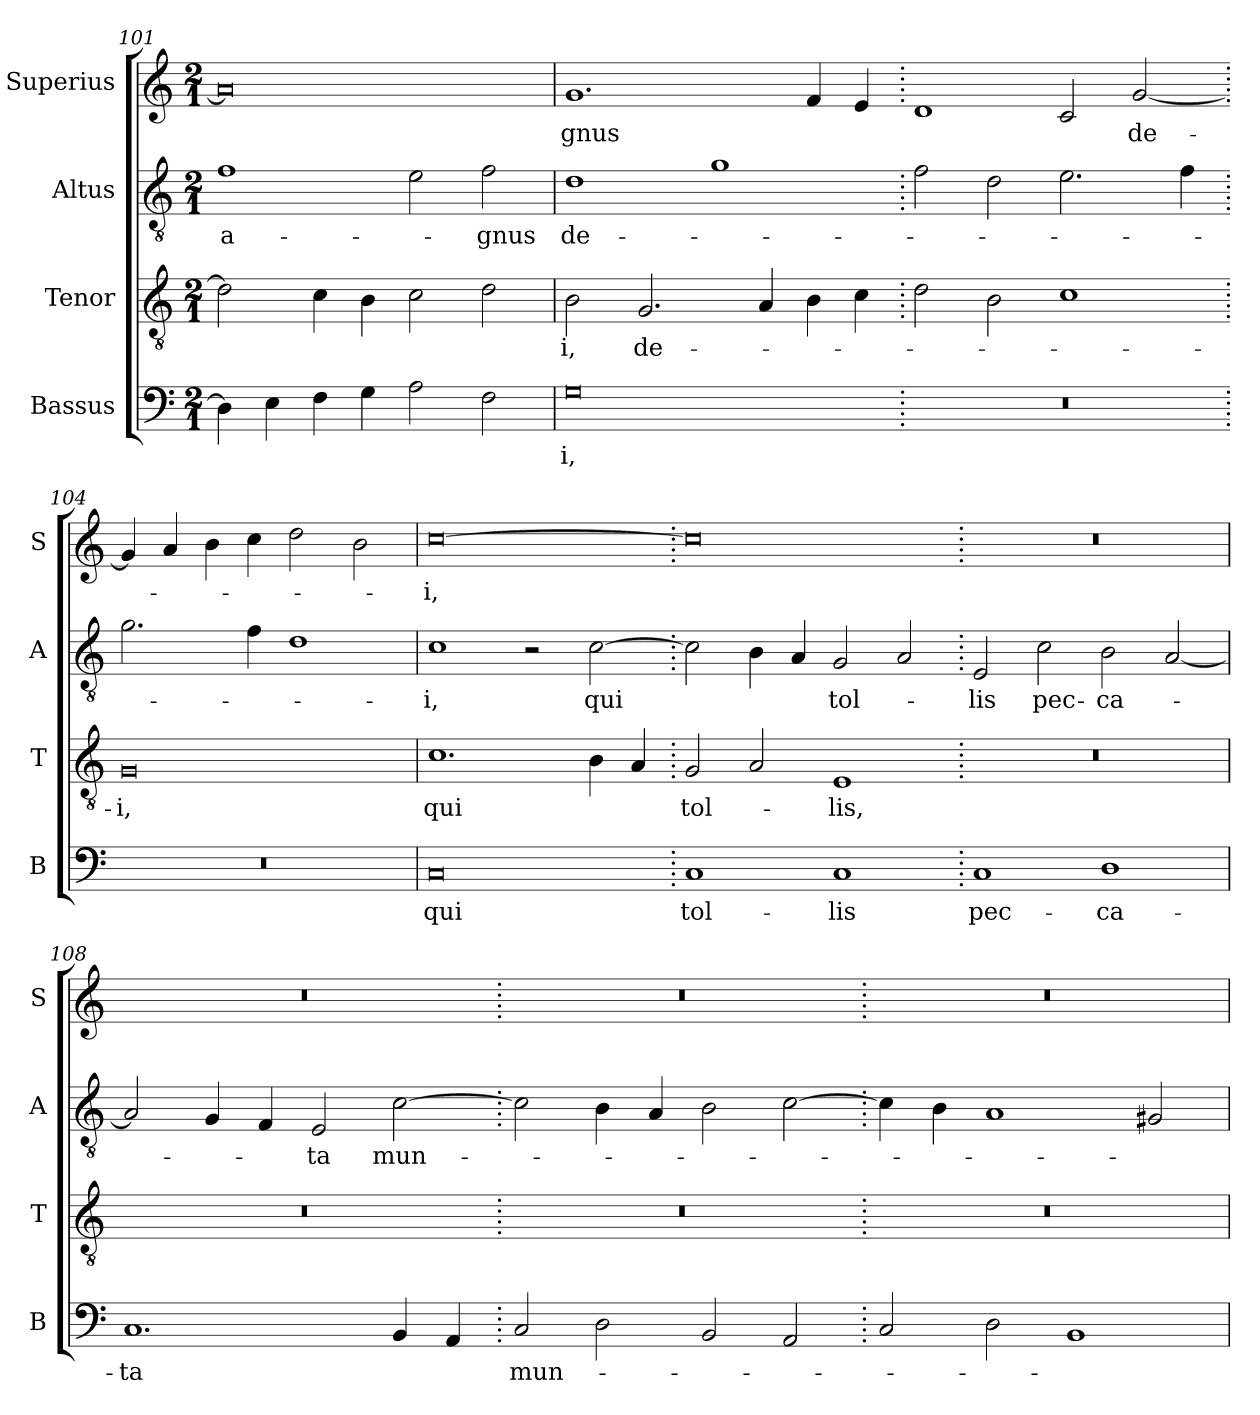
**kern	**text	**kern	**text	**kern	**text	**kern	**text
*part4	*part4	*part3	*part3	*part2	*part2	*part1	*part1
*staff4	*staff4	*staff3	*staff3	*staff2	*staff2	*staff1	*staff1
*I"Bassus	*	*I"Tenor	*	*I"Altus	*	*I"Superius	*
*I'B	*	*I'T	*	*I'A	*	*I'S	*
*clefF4	*	*clefGv2	*	*clefGv2	*	*clefG2	*
*k[]	*	*k[]	*	*k[]	*	*k[]	*
*M2/1	*	*M2/1	*	*M2/1	*	*M2/1	*
=101	=101	=101	=101	=101	=101	=101	=101
4D\]	.	2d\]	.	1f	a-	0a]	.
4E\	.	.	.	.	.	.	.
4F\	.	4c\	.	.	.	.	.
4G\	.	4B\	.	.	.	.	.
2A\	.	2c\	.	2e\	.	.	.
2F\	.	2d\	.	2f\	-gnus	.	.
=102	=102	=102	=102	=102	=102	=102	=102
0G	-i,	2B\	-i,	1d	de-	1.g	-gnus
.	.	2.G/	de-	.	.	.	.
.	.	.	.	1g	.	.	.
.	.	4A/	.	.	.	.	.
.	.	4B\	.	.	.	4f/	.
.	.	4c\	.	.	.	4e/	.
=103.	=103.	=103.	=103.	=103.	=103.	=103.	=103.
0r	.	2d\	.	2f\	.	1d	.
.	.	2B\	.	2d\	.	.	.
.	.	1c	.	2.e\	.	2c/	.
.	.	.	.	.	.	[2g/	de-
.	.	.	.	4f\	.	.	.
=104.	=104.	=104.	=104.	=104.	=104.	=104.	=104.
0r	.	0G	-i,	2.g\	.	4g/]	.
.	.	.	.	.	.	4a/	.
.	.	.	.	.	.	4b\	.
.	.	.	.	4f\	.	4cc\	.
.	.	.	.	1d	.	2dd\	.
.	.	.	.	.	.	2b\	.
=105	=105	=105	=105	=105	=105	=105	=105
0C	qui	1.c	qui	1c	-i,	[0cc	-i,
.	.	.	.	2r	.	.	.
.	.	4B\	.	[2c\	qui	.	.
.	.	4A/	.	.	.	.	.
=106.	=106.	=106.	=106.	=106.	=106.	=106.	=106.
1C	tol-	2G/	tol-	2c\]	.	0cc]	.
.	.	2A/	.	4B\	.	.	.
.	.	.	.	4A/	.	.	.
1C	-lis	1E	-lis,	2G/	tol-	.	.
.	.	.	.	2A/	.	.	.
=107.	=107.	=107.	=107.	=107.	=107.	=107.	=107.
1C	pec-	0r	.	2E/	-lis	0r	.
.	.	.	.	2c\	pec-	.	.
1D	-ca-	.	.	2B\	-ca-	.	.
.	.	.	.	[2A/	.	.	.
=108	=108	=108	=108	=108	=108	=108	=108
1.C	-ta	0r	.	2A/]	.	0r	.
.	.	.	.	4G/	.	.	.
.	.	.	.	4F/	.	.	.
.	.	.	.	2E/	-ta	.	.
4BB/	.	.	.	[2c\	mun-	.	.
4AA/	.	.	.	.	.	.	.
=109.	=109.	=109.	=109.	=109.	=109.	=109.	=109.
2C/	mun-	0r	.	2c\]	.	0r	.
2D\	.	.	.	4B\	.	.	.
.	.	.	.	4A/	.	.	.
2BB/	.	.	.	2B\	.	.	.
2AA/	.	.	.	[2c\	.	.	.
=110.	=110.	=110.	=110.	=110.	=110.	=110.	=110.
2C/	.	0r	.	4c\]	.	0r	.
.	.	.	.	4B\	.	.	.
2D\	.	.	.	1A	.	.	.
1BB	.	.	.	.	.	.	.
.	.	.	.	2G#X/	.	.	.
=	=	=	=	=	=	=	=
*-	*-	*-	*-	*-	*-	*-	*-
